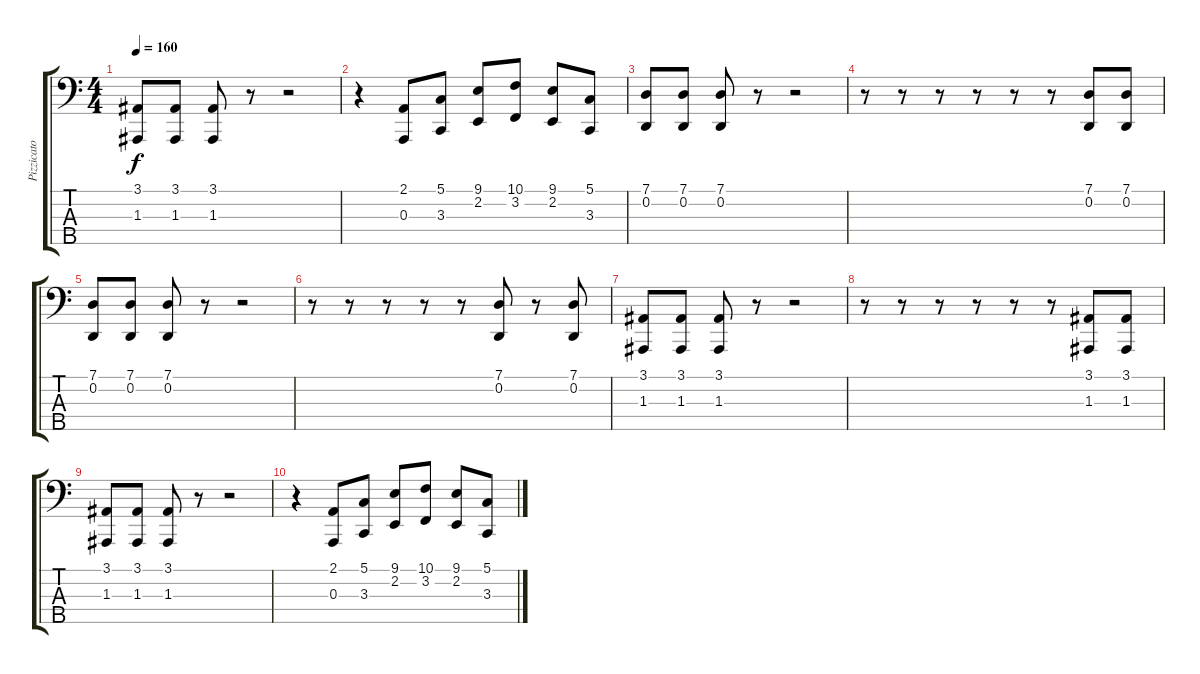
\track ("Pizzicato" "Pizzicato") {instrument pizzicatostrings}
\staff {score tabs}
\tuning (G2 D2 A1 E1 B0) {hide}
\ts (4 4)
\tempo 160
\clef f4
\ks c
(3.1 1.3).8{dy f} (3.1 1.3).8 (3.1 1.3).8 r.8 r.2 |
r.4 (2.1 0.3).8 (5.1 3.3).8 (9.1 2.2).8 (10.1 3.2).8 (9.1 2.2).8 (5.1 3.3).8 |
(7.1 0.2).8 (7.1 0.2).8 (7.1 0.2).8 r.8 r.2 |
r.8 r.8 r.8 r.8 r.8 r.8 (7.1 0.2).8 (7.1 0.2).8 |
(7.1 0.2).8 (7.1 0.2).8 (7.1 0.2).8 r.8 r.2 |
r.8 r.8 r.8 r.8 r.8 (7.1 0.2).8 r.8 (7.1 0.2).8 |
(3.1 1.3).8 (3.1 1.3).8 (3.1 1.3).8 r.8 r.2 |
r.8 r.8 r.8 r.8 r.8 r.8 (3.1 1.3).8 (3.1 1.3).8 |
(3.1 1.3).8 (3.1 1.3).8 (3.1 1.3).8 r.8 r.2 |
r.4 (2.1 0.3).8 (5.1 3.3).8 (9.1 2.2).8 (10.1 3.2).8 (9.1 2.2).8 (5.1 3.3).8
